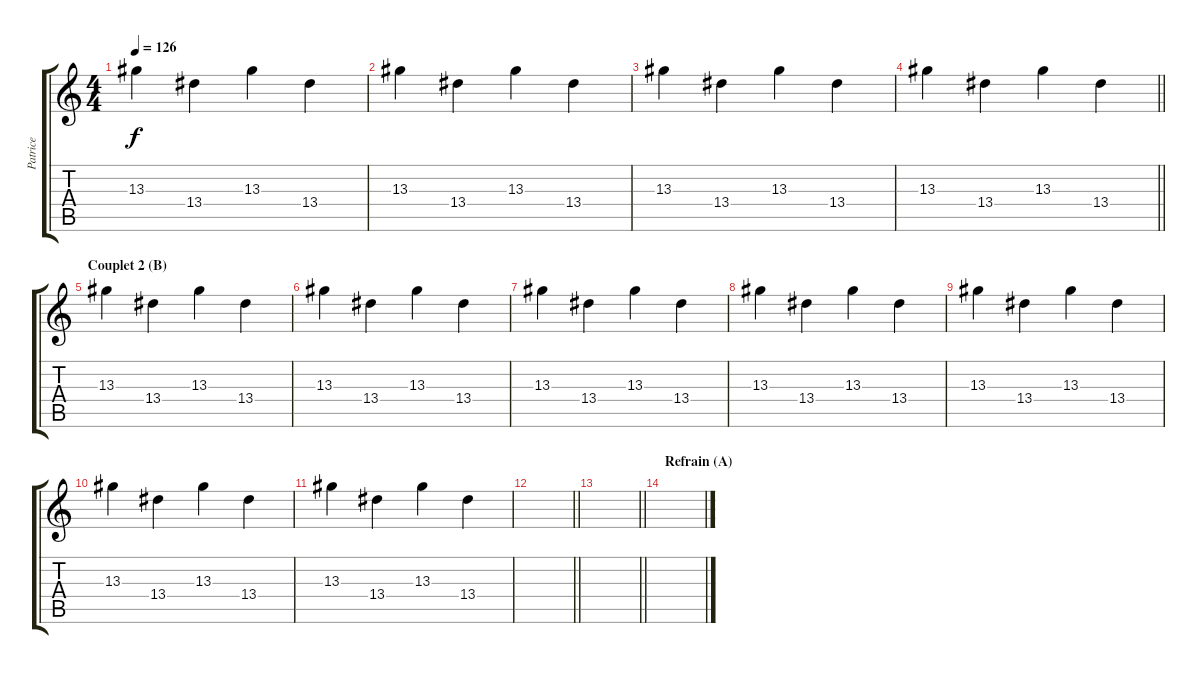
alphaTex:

\track ("Patrice" "Patrice") {instrument overdrivenguitar}
\staff {score tabs}
\tuning (E4 B3 G3 D3 A2 E2) {hide}
\ts (4 4)
\tempo 126
\clef g2
\ks c
13.3.4{dy f volume 5 instrument acousticguitarsteel} 13.4.4 13.3.4 13.4.4 |
13.3.4{volume 5 instrument acousticguitarsteel} 13.4.4 13.3.4 13.4.4 |
13.3.4{volume 5 instrument acousticguitarsteel} 13.4.4 13.3.4 13.4.4 |
\barLineRight lightlight
13.3.4{volume 5 instrument acousticguitarsteel} 13.4.4 13.3.4 13.4.4 |
\section ("" "Couplet 2 (B)")
13.3.4{volume 5 instrument acousticguitarsteel} 13.4.4 13.3.4 13.4.4 |
13.3.4{volume 5 instrument acousticguitarsteel} 13.4.4 13.3.4 13.4.4 |
13.3.4{volume 5 instrument acousticguitarsteel} 13.4.4 13.3.4 13.4.4 |
13.3.4{volume 5 instrument acousticguitarsteel} 13.4.4 13.3.4 13.4.4 |
13.3.4{volume 5 instrument acousticguitarsteel} 13.4.4 13.3.4 13.4.4 |
13.3.4{volume 5 instrument acousticguitarsteel} 13.4.4 13.3.4 13.4.4 |
13.3.4{volume 5 instrument acousticguitarsteel} 13.4.4 13.3.4 13.4.4 |
\barLineRight lightlight
|
\barLineRight lightlight
|
\section ("" "Refrain (A)")
